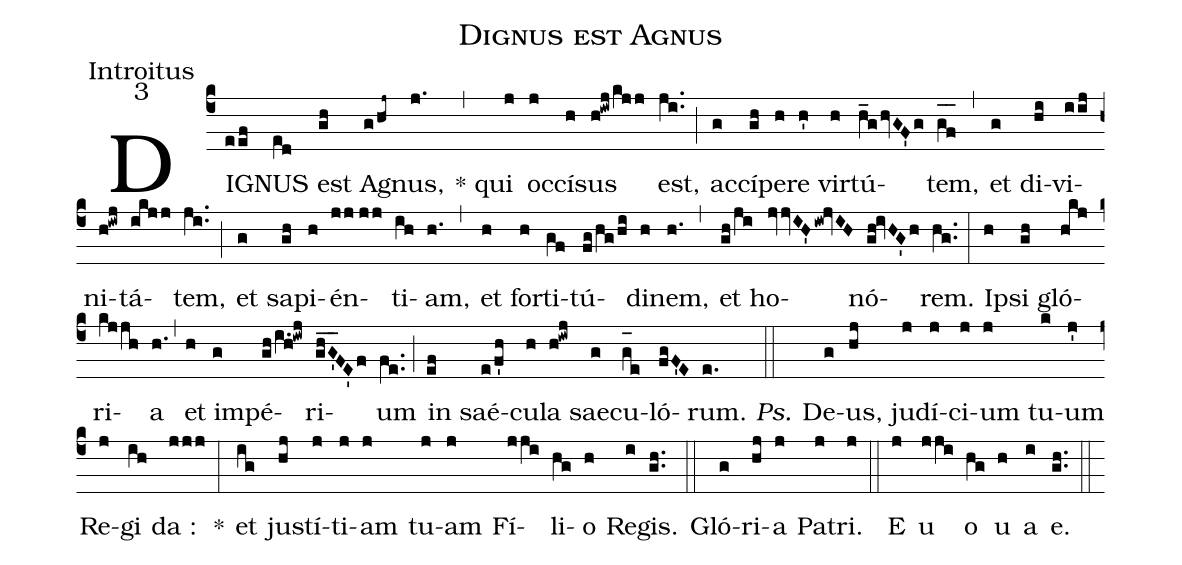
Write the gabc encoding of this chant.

name:Dignus est Agnus;
office-part:Introitus;
mode:3;
%%
(c4) DI(eef)GNUS(e[ll:1]d) est(gh) A(g/hj~)gnus,(j.) (,) * qui(j) oc(j)cí(h)sus(h!iwj/kjj) est,(ji..) (;) ac(g)cí(gh)pe(h)re(h') vir(h)tú(h_ghvGF'g)tem,(g_[oh:h]f_[oh:h]) (,) et(g) di(hi)vi(iij)ni(h!iwj)tá(ikjj)tem,(ji..) (;) et(g) sa(gh)pi(h)én(jj//jj)ti(ih)am,(h.) (,) et(h) for(h)ti(gf)tú(fg/hg/hi)di(h)nem,(h.) (,) et(gh/ji) ho(jvvIH'iw!jvIH)nó(gh!ivHG'h)rem.(hg..) (:) I(h)psi(gh) gló(hkj)ri(kjjh)a(h.) (,) et(h) im(g)pé(gh/i.h!iwj)ri(gh_G'_FE'f)um(fe..) (;) in(ef) saé(e/f'h)cu(h)la(h!iwj) sae(g)cu(g_[oh:h]e)ló(fgF'E)rum.(e.) (::) <i>Ps.</i> De(g)us,(hj) ju(j)dí(j)ci(j)um(j) tu(k)um(j') Re(j)gi(ih) da :(jjj) <clear>*(:) et(ig) ju(hj)stí(j)ti(j)am(j) tu(j)am(j) Fí(jji)li(hg)o(h) Re(i)gis.(gh..) (::) Gló(g)ri(hj)a(j) Pa(j)tri.(j) (::) <eu>E(j) u(jji) o(hg) u(h) a(i) e.</eu>(gh..) (::)
